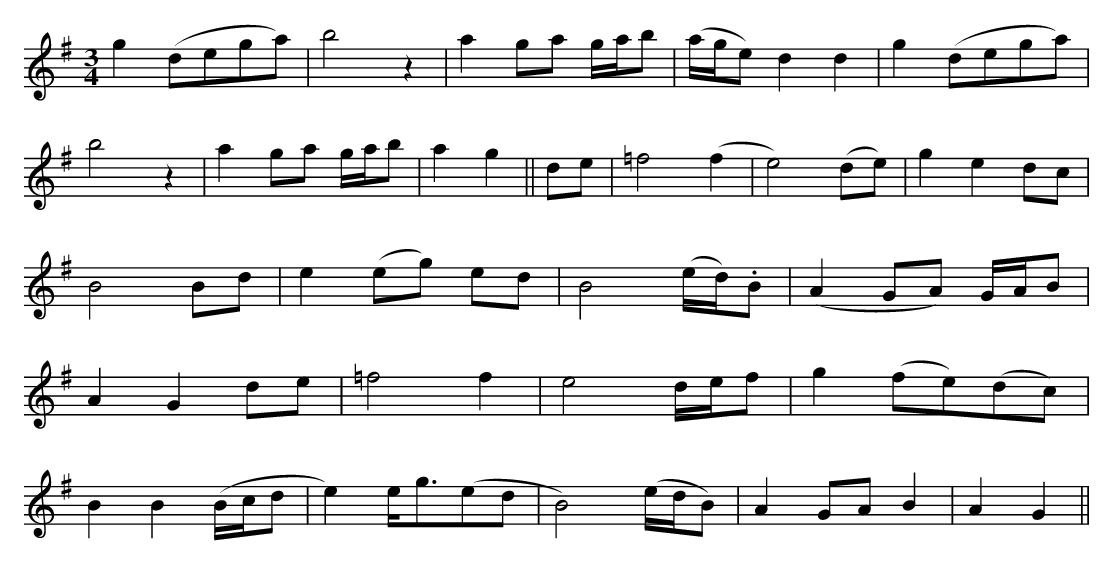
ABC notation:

X:1
M:3/4
K:G
g2 (dega)|b4 z2|a2 ga g/a/b|(a/g/e) d2d2|g2 (dega)|
b4 z2|a2 ga g/a/b|a2g2||de|=f4 (f2|e4) (de)|g2e2 dc|
B4 Bd|e2 (eg) ed|B4 (e/d/).B|(A2 GA) G/A/B|
A2G2 de|=f4 f2|e4 d/e/f|g2 (fe)(dc)|
B2B2 (B/c/d|e2) e<g(ed|B4) (e/d/B)|A2 GA B2|A2 G2||
